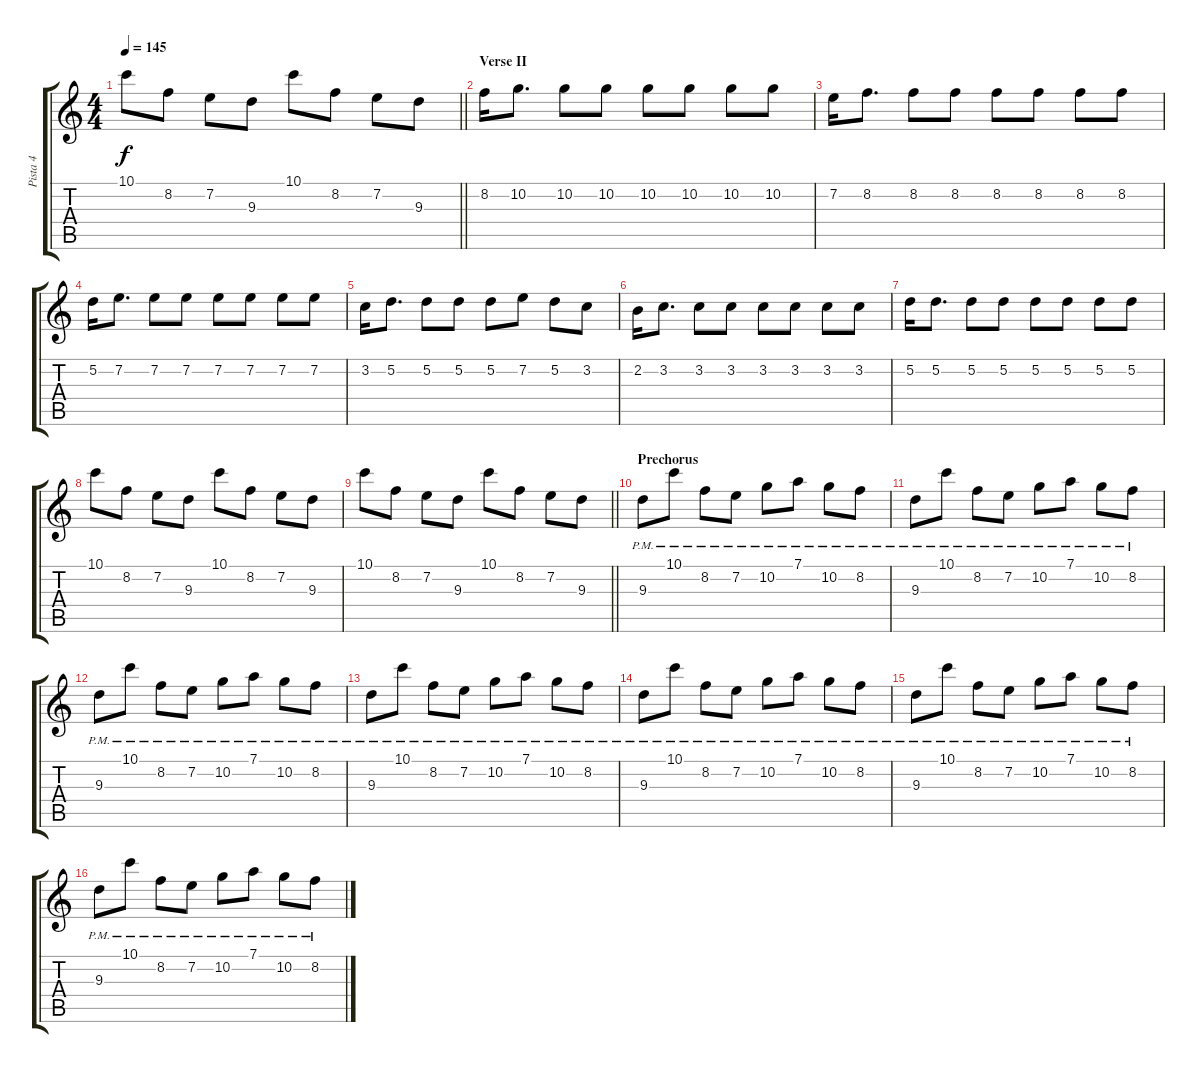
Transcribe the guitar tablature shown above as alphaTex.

\track ("Pista 4" "Pista 4") {instrument electricguitarjazz}
\staff {score tabs}
\tuning (D4 A3 F3 C3 G2 D2) {hide}
\ts (4 4)
\tempo 145
\clef g2
\barLineRight lightlight
\ks c
10.1.8{dy f} 8.2.8 7.2.8 9.3.8 10.1.8 8.2.8 7.2.8 9.3.8 |
\section ("" "Verse II")
8.2.16 10.2.8{d} 10.2.8 10.2.8 10.2.8 10.2.8 10.2.8 10.2.8 |
7.2.16 8.2.8{d} 8.2.8 8.2.8 8.2.8 8.2.8 8.2.8 8.2.8 |
5.2.16 7.2.8{d} 7.2.8 7.2.8 7.2.8 7.2.8 7.2.8 7.2.8 |
3.2.16 5.2.8{d} 5.2.8 5.2.8 5.2.8 7.2.8 5.2.8 3.2.8 |
2.2.16 3.2.8{d} 3.2.8 3.2.8 3.2.8 3.2.8 3.2.8 3.2.8 |
5.2.16 5.2.8{d} 5.2.8 5.2.8 5.2.8 5.2.8 5.2.8 5.2.8 |
10.1.8 8.2.8 7.2.8 9.3.8 10.1.8 8.2.8 7.2.8 9.3.8 |
\barLineRight lightlight
10.1.8 8.2.8 7.2.8 9.3.8 10.1.8 8.2.8 7.2.8 9.3.8 |
\section ("" "Prechorus")
9.3{pm}.8 10.1{pm}.8 8.2{pm}.8 7.2{pm}.8 10.2{pm}.8 7.1{pm}.8 10.2{pm}.8 8.2{pm}.8 |
9.3{pm}.8 10.1{pm}.8 8.2{pm}.8 7.2{pm}.8 10.2{pm}.8 7.1{pm}.8 10.2{pm}.8 8.2{pm}.8 |
9.3{pm}.8 10.1{pm}.8 8.2{pm}.8 7.2{pm}.8 10.2{pm}.8 7.1{pm}.8 10.2{pm}.8 8.2{pm}.8 |
9.3{pm}.8 10.1{pm}.8 8.2{pm}.8 7.2{pm}.8 10.2{pm}.8 7.1{pm}.8 10.2{pm}.8 8.2{pm}.8 |
9.3{pm}.8 10.1{pm}.8 8.2{pm}.8 7.2{pm}.8 10.2{pm}.8 7.1{pm}.8 10.2{pm}.8 8.2{pm}.8 |
9.3{pm}.8 10.1{pm}.8 8.2{pm}.8 7.2{pm}.8 10.2{pm}.8 7.1{pm}.8 10.2{pm}.8 8.2{pm}.8 |
9.3{pm}.8 10.1{pm}.8 8.2{pm}.8 7.2{pm}.8 10.2{pm}.8 7.1{pm}.8 10.2{pm}.8 8.2{pm}.8
